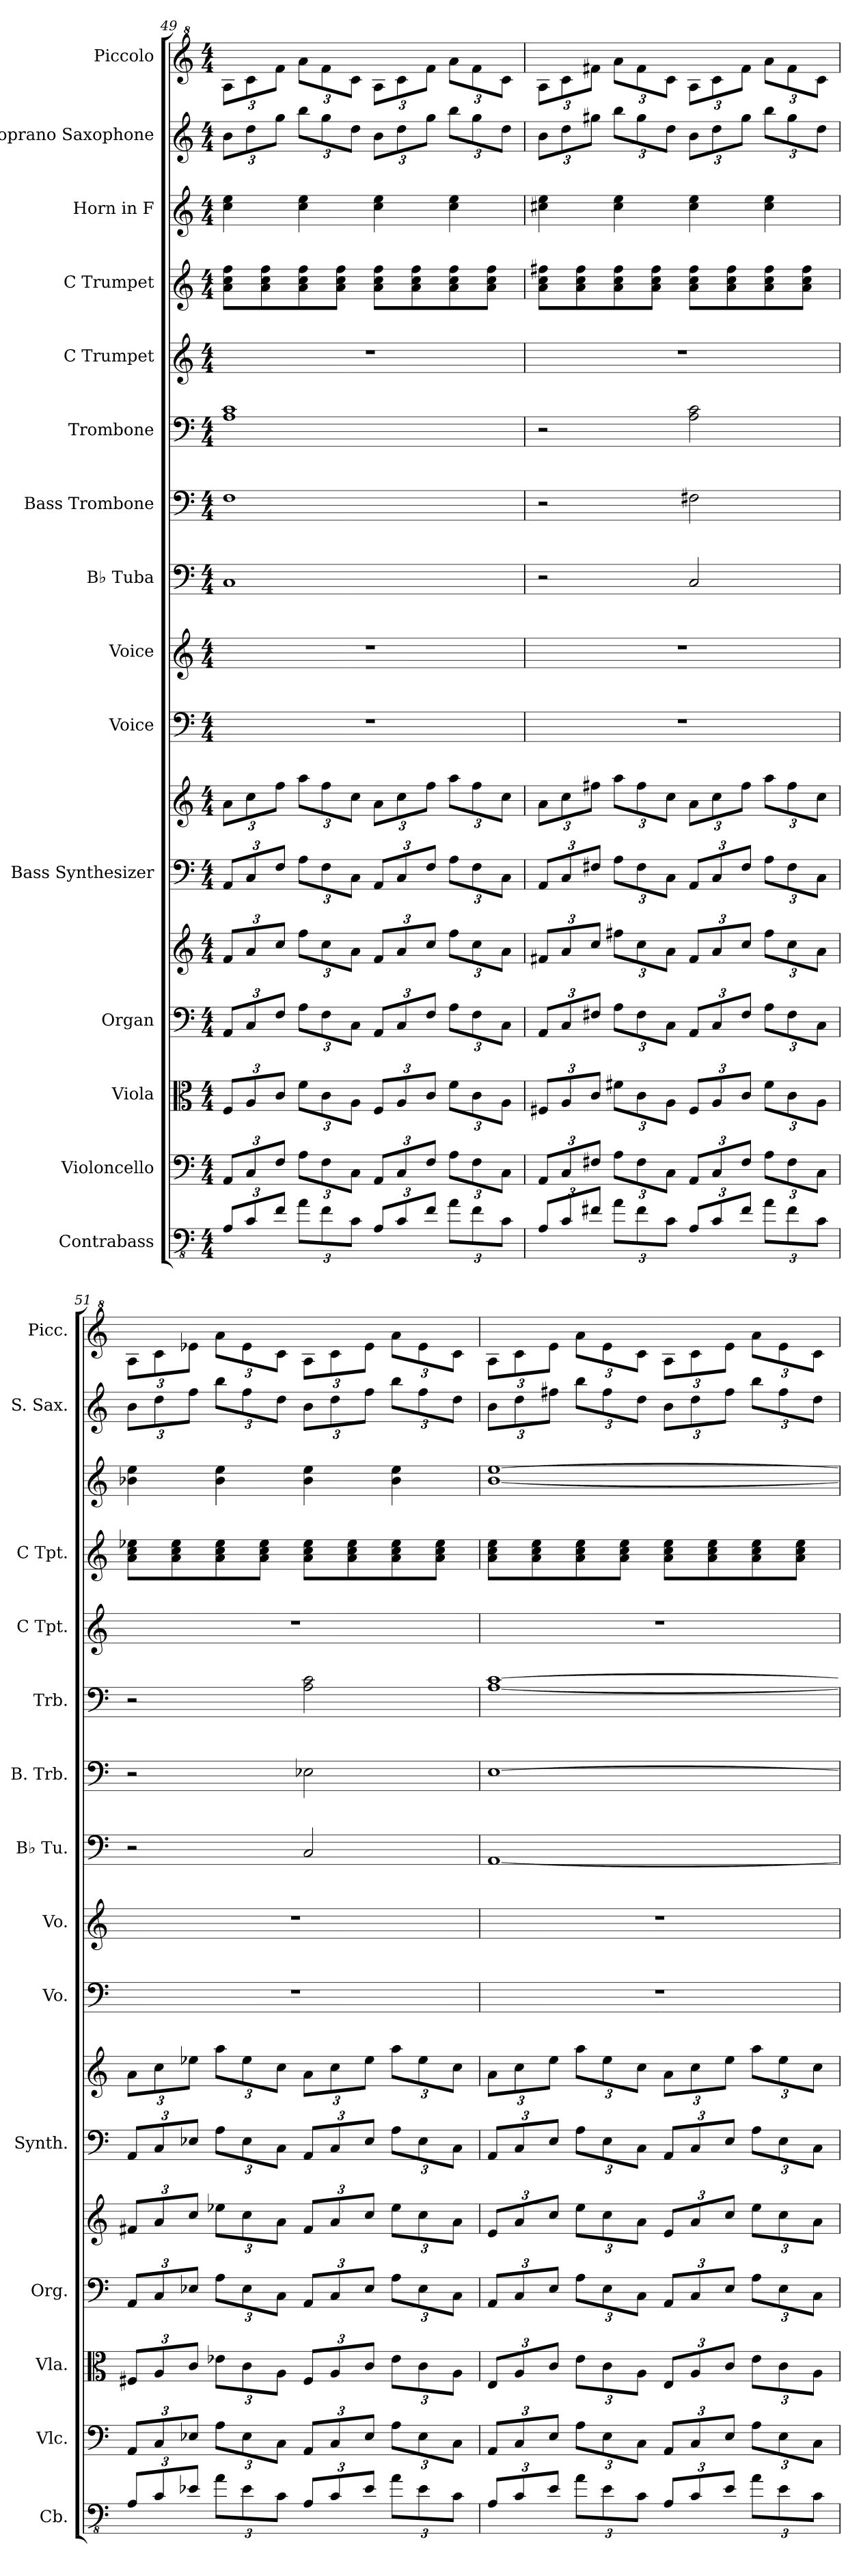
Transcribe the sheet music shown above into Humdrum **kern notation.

**kern	**kern	**kern	**kern	**kern	**kern	**kern	**kern	**kern	**kern	**kern	**kern	**kern	**kern	**kern	**kern	**kern
*part15	*part14	*part13	*part12	*part12	*part11	*part11	*part10	*part9	*part8	*part7	*part6	*part5	*part4	*part3	*part2	*part1
*staff17	*staff16	*staff15	*staff14	*staff13	*staff12	*staff11	*staff10	*staff9	*staff8	*staff7	*staff6	*staff5	*staff4	*staff3	*staff2	*staff1
*I"Contrabass	*I"Violoncello	*I"Viola	*I"Organ	*	*I"Bass Synthesizer	*	*I"Voice	*I"Voice	*I"B♭ Tuba	*I"Bass Trombone	*I"Trombone	*I"C Trumpet	*I"C Trumpet	*I"Horn in F	*I"Soprano Saxophone	*I"Piccolo
*I'Cb.	*I'Vlc.	*I'Vla.	*I'Org.	*	*I'Synth.	*	*I'Vo.	*I'Vo.	*I'B♭ Tu.	*I'B. Trb.	*I'Trb.	*I'C Tpt.	*I'C Tpt.	*	*I'S. Sax.	*I'Picc.
*clefFv4	*clefF4	*clefC3	*clefF4	*clefG2	*clefF4	*clefG2	*clefF4	*clefG2	*clefF4	*clefF4	*clefF4	*clefG2	*clefG2	*clefG2	*clefG2	*clefG^2
*ITrd7c12	*	*	*	*	*	*	*	*	*	*	*	*	*	*ITrd4c7	*ITrd1c2	*ITrd-7c-12
*k[]	*k[]	*k[]	*k[]	*k[]	*k[]	*k[]	*k[]	*k[]	*k[]	*k[]	*k[]	*k[]	*k[]	*k[b-]	*k[b-e-]	*k[]
*M4/4	*M4/4	*M4/4	*M4/4	*M4/4	*M4/4	*M4/4	*M4/4	*M4/4	*M4/4	*M4/4	*M4/4	*M4/4	*M4/4	*M4/4	*M4/4	*M4/4
*Xbrackettup	*Xbrackettup	*Xbrackettup	*Xbrackettup	*Xbrackettup	*Xbrackettup	*Xbrackettup	*	*	*	*	*	*	*	*	*Xbrackettup	*Xbrackettup
=49	=49	=49	=49	=49	=49	=49	=49	=49	=49	=49	=49	=49	=49	=49	=49	=49
12AAA/L	12AA/L	12F/L	12AA/L	12f/L	12AA/L	12a\L	1r	1r	1C	1F	1A 1c	1r	8a\ 8cc\ 8ff\L	4f\ 4a\	12a\L	12aa\L
12CC/	12C/	12A/	12C/	12a/	12C/	12cc\	.	.	.	.	.	.	.	.	12cc\	12ccc\
.	.	.	.	.	.	.	.	.	.	.	.	.	8a\ 8cc\ 8ff\	.	.	.
12FF/J	12F/J	12c/J	12F/J	12cc/J	12F/J	12ff\J	.	.	.	.	.	.	.	.	12ff\J	12fff\J
12AA\L	12A\L	12f\L	12A\L	12ff\L	12A\L	12aa\L	.	.	.	.	.	.	8a\ 8cc\ 8ff\	4f\ 4a\	12aa\L	12aaa\L
12FF\	12F\	12c\	12F\	12cc\	12F\	12ff\	.	.	.	.	.	.	.	.	12ff\	12fff\
.	.	.	.	.	.	.	.	.	.	.	.	.	8a\ 8cc\ 8ff\J	.	.	.
12CC\J	12C\J	12A\J	12C\J	12a\J	12C\J	12cc\J	.	.	.	.	.	.	.	.	12cc\J	12ccc\J
12AAA/L	12AA/L	12F/L	12AA/L	12f/L	12AA/L	12a\L	.	.	.	.	.	.	8a\ 8cc\ 8ff\L	4f\ 4a\	12a\L	12aa\L
12CC/	12C/	12A/	12C/	12a/	12C/	12cc\	.	.	.	.	.	.	.	.	12cc\	12ccc\
.	.	.	.	.	.	.	.	.	.	.	.	.	8a\ 8cc\ 8ff\	.	.	.
12FF/J	12F/J	12c/J	12F/J	12cc/J	12F/J	12ff\J	.	.	.	.	.	.	.	.	12ff\J	12fff\J
12AA\L	12A\L	12f\L	12A\L	12ff\L	12A\L	12aa\L	.	.	.	.	.	.	8a\ 8cc\ 8ff\	4f\ 4a\	12aa\L	12aaa\L
12FF\	12F\	12c\	12F\	12cc\	12F\	12ff\	.	.	.	.	.	.	.	.	12ff\	12fff\
.	.	.	.	.	.	.	.	.	.	.	.	.	8a\ 8cc\ 8ff\J	.	.	.
12CC\J	12C\J	12A\J	12C\J	12a\J	12C\J	12cc\J	.	.	.	.	.	.	.	.	12cc\J	12ccc\J
!!LO:PB:g=z
=50	=50	=50	=50	=50	=50	=50	=50	=50	=50	=50	=50	=50	=50	=50	=50	=50
12AAA/L	12AA/L	12F#X/L	12AA/L	12f#X/L	12AA/L	12a\L	1r	1r	2r	2r	2r	1r	8a\ 8cc\ 8ff#X\L	4f#X\ 4a\	12a\L	12aa\L
12CC/	12C/	12A/	12C/	12a/	12C/	12cc\	.	.	.	.	.	.	.	.	12cc\	12ccc\
.	.	.	.	.	.	.	.	.	.	.	.	.	8a\ 8cc\ 8ff#\	.	.	.
12FF#X/J	12F#X/J	12c/J	12F#X/J	12cc/J	12F#X/J	12ff#X\J	.	.	.	.	.	.	.	.	12ff#X\J	12fff#X\J
12AA\L	12A\L	12f#X\L	12A\L	12ff#X\L	12A\L	12aa\L	.	.	.	.	.	.	8a\ 8cc\ 8ff#\	4f#\ 4a\	12aa\L	12aaa\L
12FF#\	12F#\	12c\	12F#\	12cc\	12F#\	12ff#\	.	.	.	.	.	.	.	.	12ff#\	12fff#\
.	.	.	.	.	.	.	.	.	.	.	.	.	8a\ 8cc\ 8ff#\J	.	.	.
12CC\J	12C\J	12A\J	12C\J	12a\J	12C\J	12cc\J	.	.	.	.	.	.	.	.	12cc\J	12ccc\J
12AAA/L	12AA/L	12F#/L	12AA/L	12f#/L	12AA/L	12a\L	.	.	2C/	2F#X\	2A\ 2c\	.	8a\ 8cc\ 8ff#\L	4f#\ 4a\	12a\L	12aa\L
12CC/	12C/	12A/	12C/	12a/	12C/	12cc\	.	.	.	.	.	.	.	.	12cc\	12ccc\
.	.	.	.	.	.	.	.	.	.	.	.	.	8a\ 8cc\ 8ff#\	.	.	.
12FF#/J	12F#/J	12c/J	12F#/J	12cc/J	12F#/J	12ff#\J	.	.	.	.	.	.	.	.	12ff#\J	12fff#\J
12AA\L	12A\L	12f#\L	12A\L	12ff#\L	12A\L	12aa\L	.	.	.	.	.	.	8a\ 8cc\ 8ff#\	4f#\ 4a\	12aa\L	12aaa\L
12FF#\	12F#\	12c\	12F#\	12cc\	12F#\	12ff#\	.	.	.	.	.	.	.	.	12ff#\	12fff#\
.	.	.	.	.	.	.	.	.	.	.	.	.	8a\ 8cc\ 8ff#\J	.	.	.
12CC\J	12C\J	12A\J	12C\J	12a\J	12C\J	12cc\J	.	.	.	.	.	.	.	.	12cc\J	12ccc\J
=51	=51	=51	=51	=51	=51	=51	=51	=51	=51	=51	=51	=51	=51	=51	=51	=51
12AAA/L	12AA/L	12F#X/L	12AA/L	12f#X/L	12AA/L	12a\L	1r	1r	2r	2r	2r	1r	8a\ 8cc\ 8ee-X\L	4e-X\ 4a\	12a\L	12aa\L
12CC/	12C/	12A/	12C/	12a/	12C/	12cc\	.	.	.	.	.	.	.	.	12cc\	12ccc\
.	.	.	.	.	.	.	.	.	.	.	.	.	8a\ 8cc\ 8ee-\	.	.	.
12EE-X/J	12E-X/J	12c/J	12E-X/J	12cc/J	12E-X/J	12ee-X\J	.	.	.	.	.	.	.	.	12ee-\J	12eee-X\J
12AA\L	12A\L	12e-X\L	12A\L	12ee-X\L	12A\L	12aa\L	.	.	.	.	.	.	8a\ 8cc\ 8ee-\	4e-\ 4a\	12aa\L	12aaa\L
12EE-\	12E-\	12c\	12E-\	12cc\	12E-\	12ee-\	.	.	.	.	.	.	.	.	12ee-\	12eee-\
.	.	.	.	.	.	.	.	.	.	.	.	.	8a\ 8cc\ 8ee-\J	.	.	.
12CC\J	12C\J	12A\J	12C\J	12a\J	12C\J	12cc\J	.	.	.	.	.	.	.	.	12cc\J	12ccc\J
12AAA/L	12AA/L	12F#/L	12AA/L	12f#/L	12AA/L	12a\L	.	.	2C/	2E-X\	2A\ 2c\	.	8a\ 8cc\ 8ee-\L	4e-\ 4a\	12a\L	12aa\L
12CC/	12C/	12A/	12C/	12a/	12C/	12cc\	.	.	.	.	.	.	.	.	12cc\	12ccc\
.	.	.	.	.	.	.	.	.	.	.	.	.	8a\ 8cc\ 8ee-\	.	.	.
12EE-/J	12E-/J	12c/J	12E-/J	12cc/J	12E-/J	12ee-\J	.	.	.	.	.	.	.	.	12ee-\J	12eee-\J
12AA\L	12A\L	12e-\L	12A\L	12ee-\L	12A\L	12aa\L	.	.	.	.	.	.	8a\ 8cc\ 8ee-\	4e-\ 4a\	12aa\L	12aaa\L
12EE-\	12E-\	12c\	12E-\	12cc\	12E-\	12ee-\	.	.	.	.	.	.	.	.	12ee-\	12eee-\
.	.	.	.	.	.	.	.	.	.	.	.	.	8a\ 8cc\ 8ee-\J	.	.	.
12CC\J	12C\J	12A\J	12C\J	12a\J	12C\J	12cc\J	.	.	.	.	.	.	.	.	12cc\J	12ccc\J
!!LO:PB:g=z
=52	=52	=52	=52	=52	=52	=52	=52	=52	=52	=52	=52	=52	=52	=52	=52	=52
12AAA/L	12AA/L	12E/L	12AA/L	12e/L	12AA/L	12a\L	1r	1r	[1AA	[1E	[1A [1c	1r	8a\ 8cc\ 8ee\L	[1e [1a	12a\L	12aa\L
12CC/	12C/	12A/	12C/	12a/	12C/	12cc\	.	.	.	.	.	.	.	.	12cc\	12ccc\
.	.	.	.	.	.	.	.	.	.	.	.	.	8a\ 8cc\ 8ee\	.	.	.
12EE/J	12E/J	12c/J	12E/J	12cc/J	12E/J	12ee\J	.	.	.	.	.	.	.	.	12een\J	12eee\J
12AA\L	12A\L	12e\L	12A\L	12ee\L	12A\L	12aa\L	.	.	.	.	.	.	8a\ 8cc\ 8ee\	.	12aa\L	12aaa\L
12EE\	12E\	12c\	12E\	12cc\	12E\	12ee\	.	.	.	.	.	.	.	.	12ee\	12eee\
.	.	.	.	.	.	.	.	.	.	.	.	.	8a\ 8cc\ 8ee\J	.	.	.
12CC\J	12C\J	12A\J	12C\J	12a\J	12C\J	12cc\J	.	.	.	.	.	.	.	.	12cc\J	12ccc\J
12AAA/L	12AA/L	12E/L	12AA/L	12e/L	12AA/L	12a\L	.	.	.	.	.	.	8a\ 8cc\ 8ee\L	.	12a\L	12aa\L
12CC/	12C/	12A/	12C/	12a/	12C/	12cc\	.	.	.	.	.	.	.	.	12cc\	12ccc\
.	.	.	.	.	.	.	.	.	.	.	.	.	8a\ 8cc\ 8ee\	.	.	.
12EE/J	12E/J	12c/J	12E/J	12cc/J	12E/J	12ee\J	.	.	.	.	.	.	.	.	12ee\J	12eee\J
12AA\L	12A\L	12e\L	12A\L	12ee\L	12A\L	12aa\L	.	.	.	.	.	.	8a\ 8cc\ 8ee\	.	12aa\L	12aaa\L
12EE\	12E\	12c\	12E\	12cc\	12E\	12ee\	.	.	.	.	.	.	.	.	12ee\	12eee\
.	.	.	.	.	.	.	.	.	.	.	.	.	8a\ 8cc\ 8ee\J	.	.	.
12CC\J	12C\J	12A\J	12C\J	12a\J	12C\J	12cc\J	.	.	.	.	.	.	.	.	12cc\J	12ccc\J
=	=	=	=	=	=	=	=	=	=	=	=	=	=	=	=	=
*-	*-	*-	*-	*-	*-	*-	*-	*-	*-	*-	*-	*-	*-	*-	*-	*-
